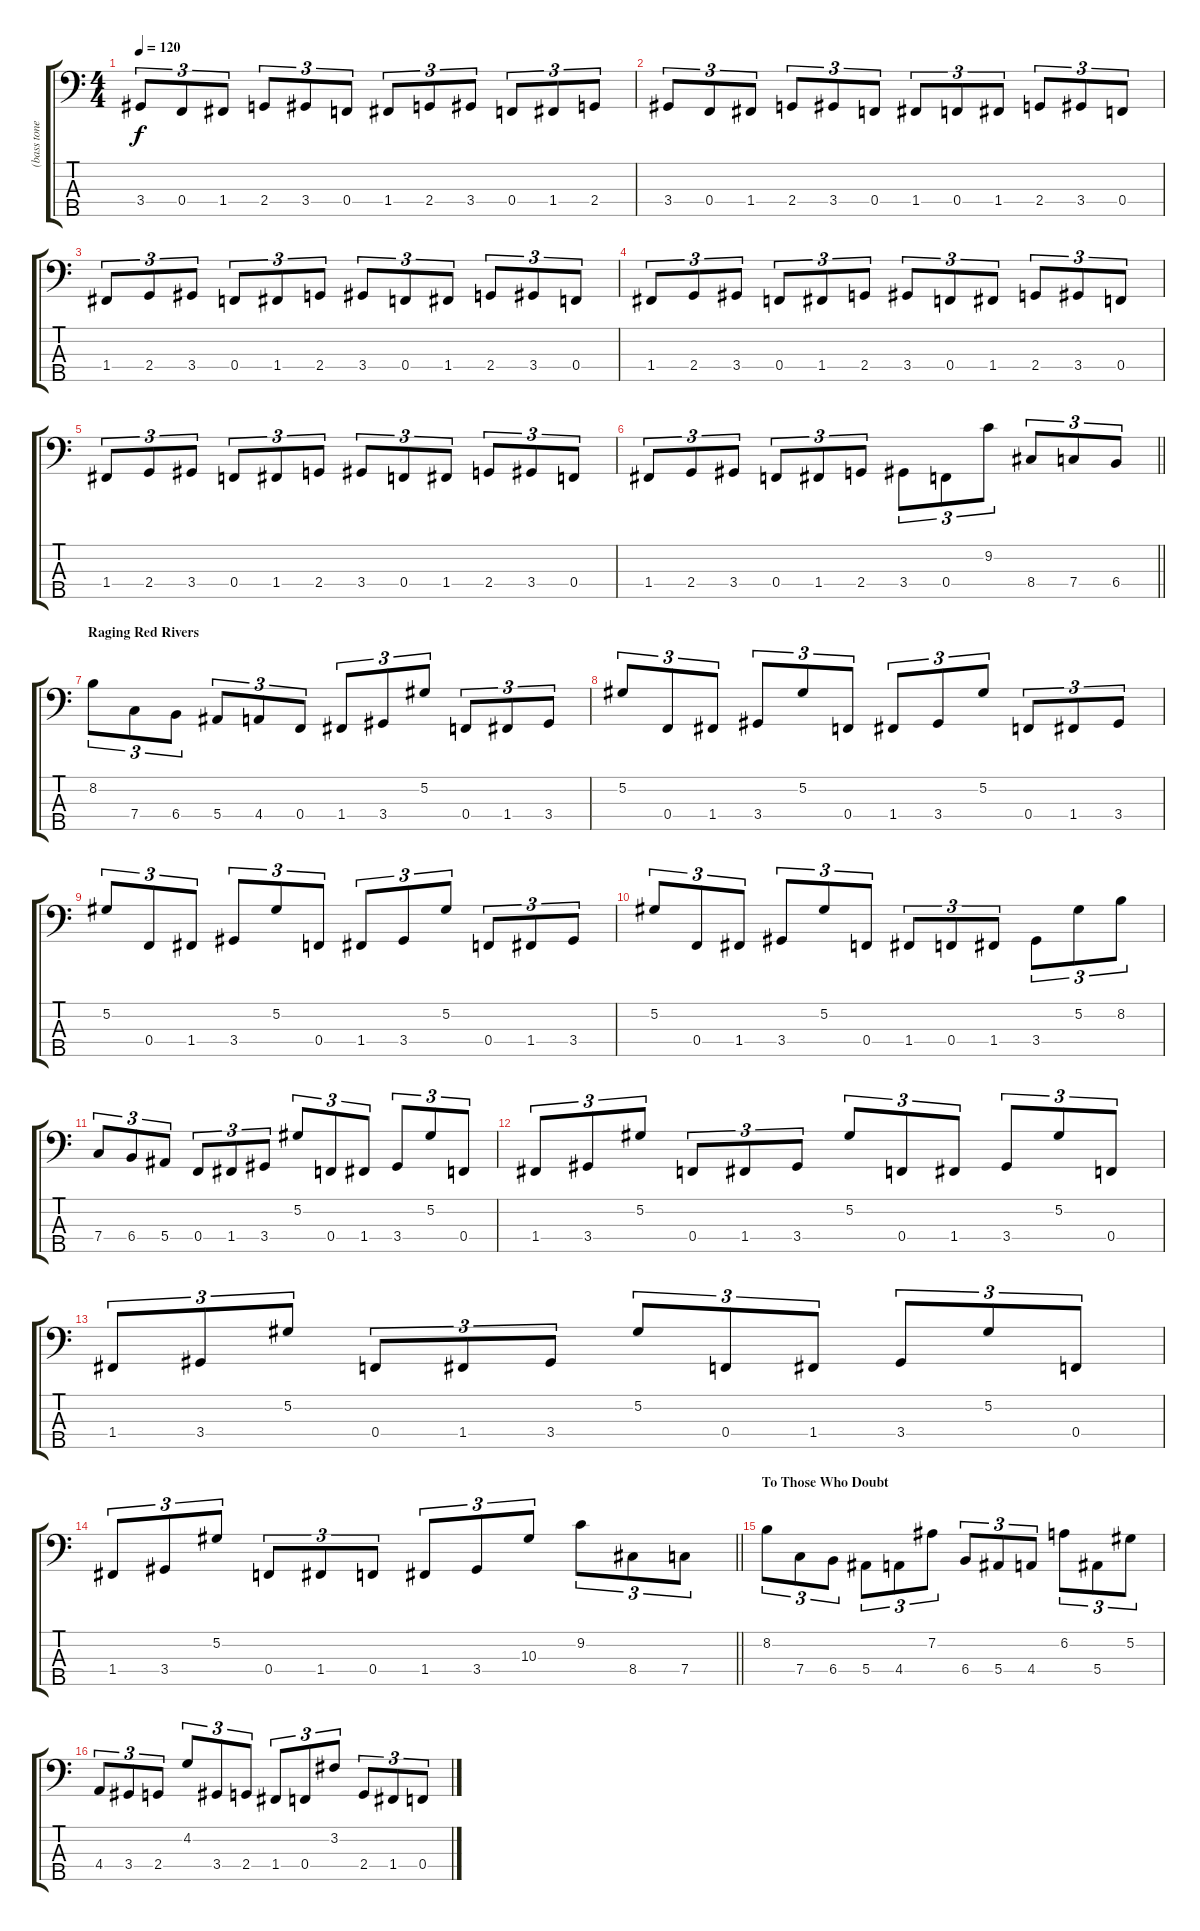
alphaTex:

\track ("(bass tone)" "(bass tone") {instrument electricbasspick}
\staff {score tabs}
\tuning (Ab2 Eb2 Bb1 F1 C1) {hide}
\ts (4 4)
\tempo 120
\clef f4
\ks c
3.4.8{tu (3 2) dy f} 0.4.8{tu (3 2)} 1.4.8{tu (3 2)} 2.4.8{tu (3 2)} 3.4.8{tu (3 2)} 0.4.8{tu (3 2)} 1.4.8{tu (3 2)} 2.4.8{tu (3 2)} 3.4.8{tu (3 2)} 0.4.8{tu (3 2)} 1.4.8{tu (3 2)} 2.4.8{tu (3 2)} |
3.4.8{tu (3 2)} 0.4.8{tu (3 2)} 1.4.8{tu (3 2)} 2.4.8{tu (3 2)} 3.4.8{tu (3 2)} 0.4.8{tu (3 2)} 1.4.8{tu (3 2)} 0.4.8{tu (3 2)} 1.4.8{tu (3 2)} 2.4.8{tu (3 2)} 3.4.8{tu (3 2)} 0.4.8{tu (3 2)} |
1.4.8{tu (3 2)} 2.4.8{tu (3 2)} 3.4.8{tu (3 2)} 0.4.8{tu (3 2)} 1.4.8{tu (3 2)} 2.4.8{tu (3 2)} 3.4.8{tu (3 2)} 0.4.8{tu (3 2)} 1.4.8{tu (3 2)} 2.4.8{tu (3 2)} 3.4.8{tu (3 2)} 0.4.8{tu (3 2)} |
1.4.8{tu (3 2)} 2.4.8{tu (3 2)} 3.4.8{tu (3 2)} 0.4.8{tu (3 2)} 1.4.8{tu (3 2)} 2.4.8{tu (3 2)} 3.4.8{tu (3 2)} 0.4.8{tu (3 2)} 1.4.8{tu (3 2)} 2.4.8{tu (3 2)} 3.4.8{tu (3 2)} 0.4.8{tu (3 2)} |
1.4.8{tu (3 2)} 2.4.8{tu (3 2)} 3.4.8{tu (3 2)} 0.4.8{tu (3 2)} 1.4.8{tu (3 2)} 2.4.8{tu (3 2)} 3.4.8{tu (3 2)} 0.4.8{tu (3 2)} 1.4.8{tu (3 2)} 2.4.8{tu (3 2)} 3.4.8{tu (3 2)} 0.4.8{tu (3 2)} |
\barLineRight lightlight
1.4.8{tu (3 2)} 2.4.8{tu (3 2)} 3.4.8{tu (3 2)} 0.4.8{tu (3 2)} 1.4.8{tu (3 2)} 2.4.8{tu (3 2)} 3.4.8{tu (3 2)} 0.4.8{tu (3 2)} 9.2.8{tu (3 2)} 8.4.8{tu (3 2)} 7.4.8{tu (3 2)} 6.4.8{tu (3 2)} |
\section ("" "Raging Red Rivers")
8.2.8{tu (3 2)} 7.4.8{tu (3 2)} 6.4.8{tu (3 2)} 5.4.8{tu (3 2)} 4.4.8{tu (3 2)} 0.4.8{tu (3 2)} 1.4.8{tu (3 2)} 3.4.8{tu (3 2)} 5.2.8{tu (3 2)} 0.4.8{tu (3 2)} 1.4.8{tu (3 2)} 3.4.8{tu (3 2)} |
5.2.8{tu (3 2)} 0.4.8{tu (3 2)} 1.4.8{tu (3 2)} 3.4.8{tu (3 2)} 5.2.8{tu (3 2)} 0.4.8{tu (3 2)} 1.4.8{tu (3 2)} 3.4.8{tu (3 2)} 5.2.8{tu (3 2)} 0.4.8{tu (3 2)} 1.4.8{tu (3 2)} 3.4.8{tu (3 2)} |
5.2.8{tu (3 2)} 0.4.8{tu (3 2)} 1.4.8{tu (3 2)} 3.4.8{tu (3 2)} 5.2.8{tu (3 2)} 0.4.8{tu (3 2)} 1.4.8{tu (3 2)} 3.4.8{tu (3 2)} 5.2.8{tu (3 2)} 0.4.8{tu (3 2)} 1.4.8{tu (3 2)} 3.4.8{tu (3 2)} |
5.2.8{tu (3 2)} 0.4.8{tu (3 2)} 1.4.8{tu (3 2)} 3.4.8{tu (3 2)} 5.2.8{tu (3 2)} 0.4.8{tu (3 2)} 1.4.8{tu (3 2)} 0.4.8{tu (3 2)} 1.4.8{tu (3 2)} 3.4.8{tu (3 2)} 5.2.8{tu (3 2)} 8.2.8{tu (3 2)} |
7.4.8{tu (3 2)} 6.4.8{tu (3 2)} 5.4.8{tu (3 2)} 0.4.8{tu (3 2)} 1.4.8{tu (3 2)} 3.4.8{tu (3 2)} 5.2.8{tu (3 2)} 0.4.8{tu (3 2)} 1.4.8{tu (3 2)} 3.4.8{tu (3 2)} 5.2.8{tu (3 2)} 0.4.8{tu (3 2)} |
1.4.8{tu (3 2)} 3.4.8{tu (3 2)} 5.2.8{tu (3 2)} 0.4.8{tu (3 2)} 1.4.8{tu (3 2)} 3.4.8{tu (3 2)} 5.2.8{tu (3 2)} 0.4.8{tu (3 2)} 1.4.8{tu (3 2)} 3.4.8{tu (3 2)} 5.2.8{tu (3 2)} 0.4.8{tu (3 2)} |
1.4.8{tu (3 2)} 3.4.8{tu (3 2)} 5.2.8{tu (3 2)} 0.4.8{tu (3 2)} 1.4.8{tu (3 2)} 3.4.8{tu (3 2)} 5.2.8{tu (3 2)} 0.4.8{tu (3 2)} 1.4.8{tu (3 2)} 3.4.8{tu (3 2)} 5.2.8{tu (3 2)} 0.4.8{tu (3 2)} |
\barLineRight lightlight
1.4.8{tu (3 2)} 3.4.8{tu (3 2)} 5.2.8{tu (3 2)} 0.4.8{tu (3 2)} 1.4.8{tu (3 2)} 0.4.8{tu (3 2)} 1.4.8{tu (3 2)} 3.4.8{tu (3 2)} 10.3.8{tu (3 2)} 9.2.8{tu (3 2)} 8.4.8{tu (3 2)} 7.4.8{tu (3 2)} |
\section ("" "To Those Who Doubt")
8.2.8{tu (3 2)} 7.4.8{tu (3 2)} 6.4.8{tu (3 2)} 5.4.8{tu (3 2)} 4.4.8{tu (3 2)} 7.2.8{tu (3 2)} 6.4.8{tu (3 2)} 5.4.8{tu (3 2)} 4.4.8{tu (3 2)} 6.2.8{tu (3 2)} 5.4.8{tu (3 2)} 5.2.8{tu (3 2)} |
4.4.8{tu (3 2)} 3.4.8{tu (3 2)} 2.4.8{tu (3 2)} 4.2.8{tu (3 2)} 3.4.8{tu (3 2)} 2.4.8{tu (3 2)} 1.4.8{tu (3 2)} 0.4.8{tu (3 2)} 3.2.8{tu (3 2)} 2.4.8{tu (3 2)} 1.4.8{tu (3 2)} 0.4.8{tu (3 2)}
